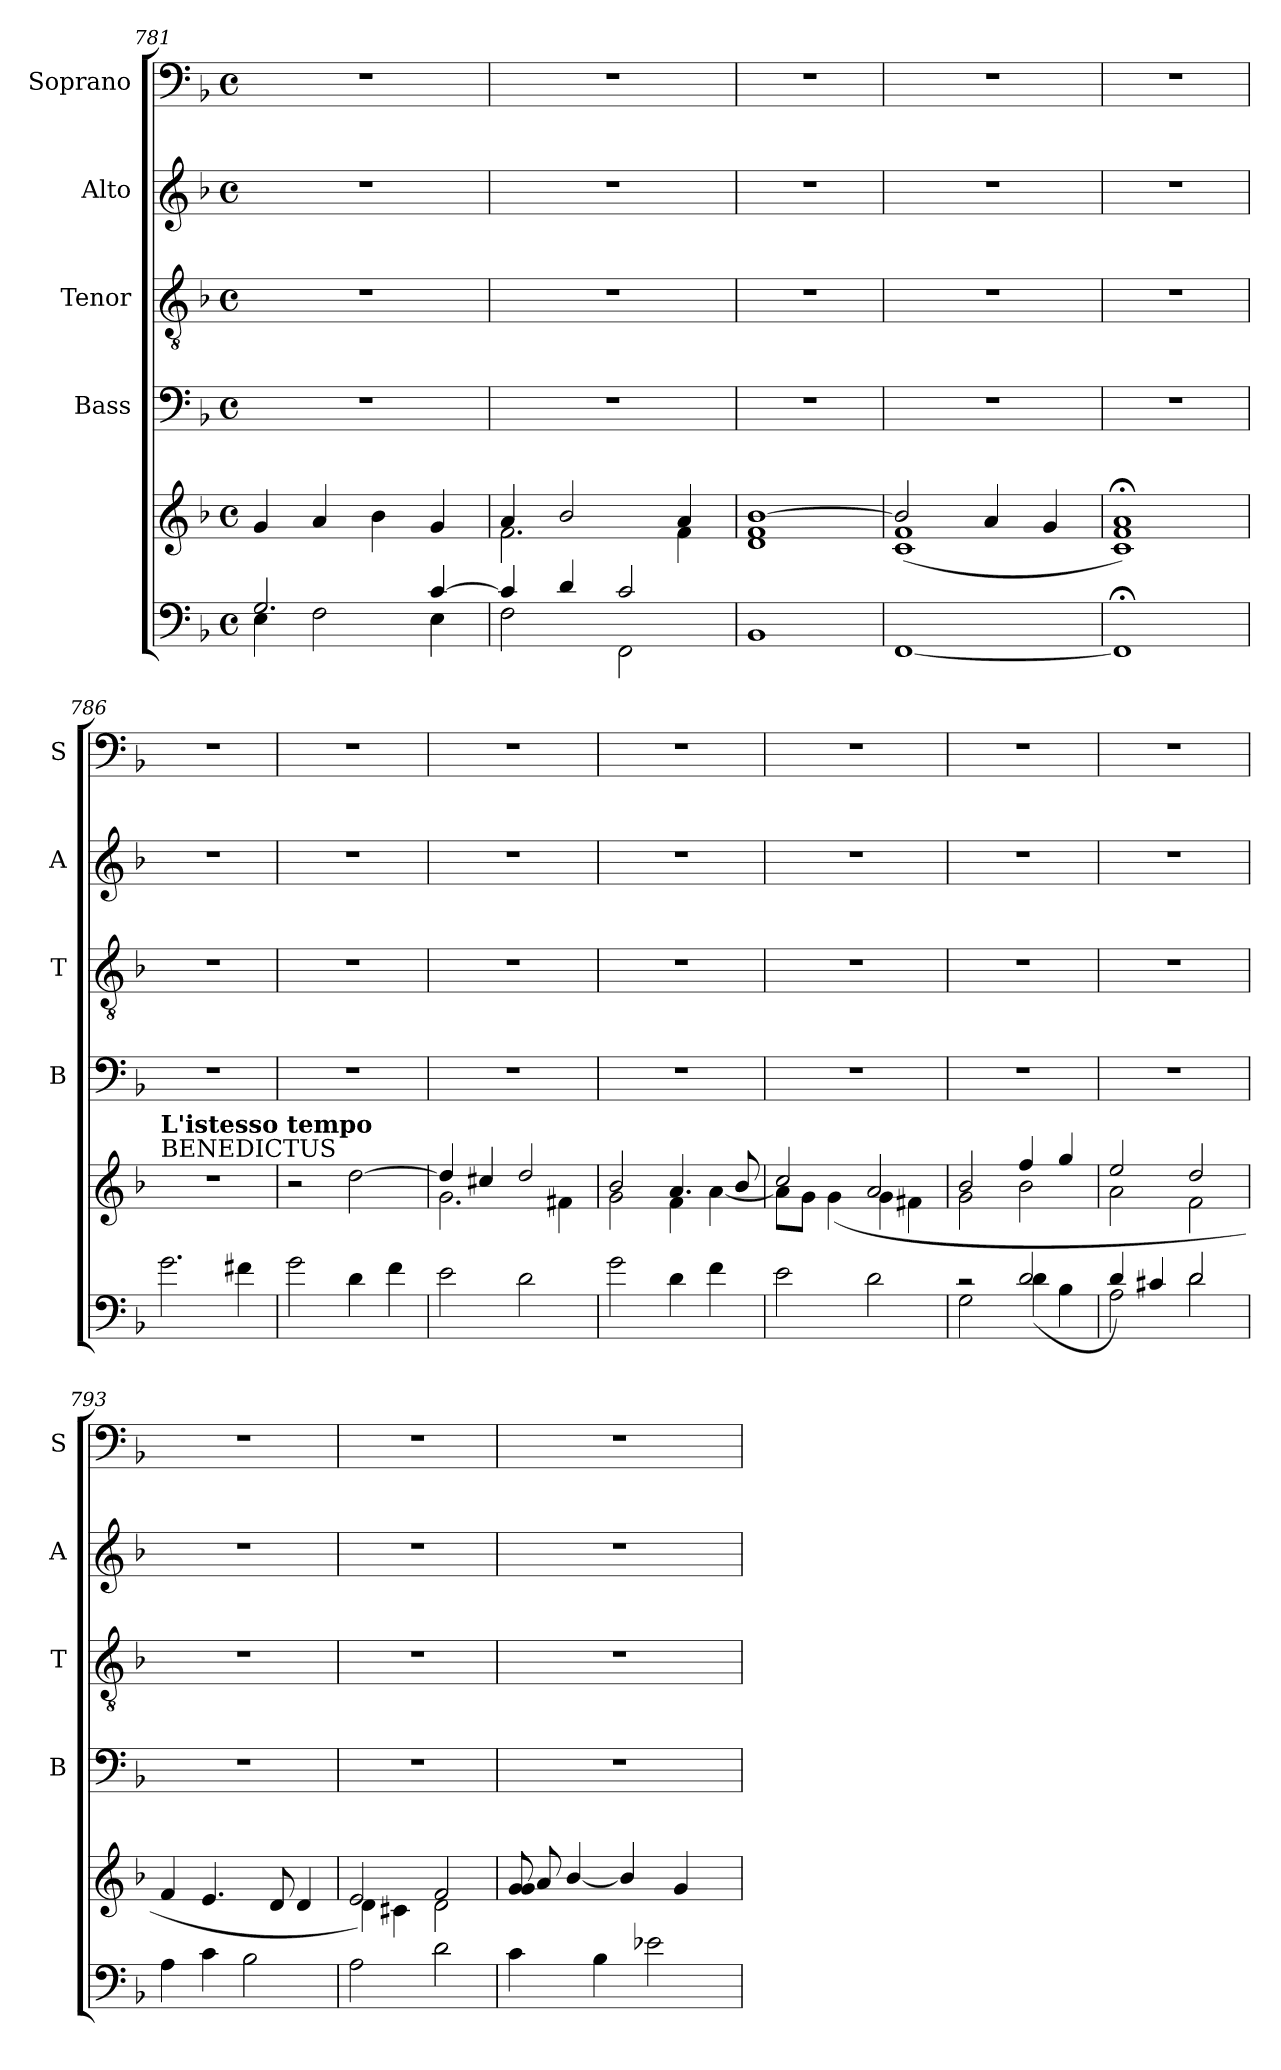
**kern	**kern	**kern	**kern	**kern	**kern
*part6	*part5	*part4	*part3	*part2	*part1
*staff6	*staff5	*staff4	*staff3	*staff2	*staff1
*	*	*I"Bass	*I"Tenor	*I"Alto	*I"Soprano
*	*	*I'B	*I'T	*I'A	*I'S
!!LO:LB:g=z
*clefF4	*clefG2	*clefF4	*clefGv2	*clefG2	*clefF4
*k[b-]	*k[b-]	*k[b-]	*k[b-]	*k[b-]	*k[b-]
*F:	*F:	*F:	*F:	*F:	*F:
*M4/4	*M4/4	*M4/4	*M4/4	*M4/4	*M4/4
*met(c)	*met(c)	*met(c)	*met(c)	*met(c)	*met(c)
=781	=781	=781	=781	=781	=781
*^	*	*	*	*	*
2.G/	4E\	4g/	1r	1r	1r	1r
.	2F\	4a/	.	.	.	.
.	.	4b-\	.	.	.	.
[>4c/	4E\	4g/	.	.	.	.
=782	=782	=782	=782	=782	=782	=782
*	*	*^	*	*	*	*
4c/]	2F\	4a/	2.f\	1r	1r	1r	1r
4d/	.	2b-/	.	.	.	.	.
2c/	2FF\	.	.	.	.	.	.
.	.	4a/	4f\	.	.	.	.
*v	*v	*	*	*	*	*	*
*	*v	*v	*	*	*	*
=783	=783	=783	=783	=783	=783
1BB-	1d 1f [>1b-	1r	1r	1r	1r
=784	=784	=784	=784	=784	=784
*	*^	*	*	*	*
[<1FF	2b-/]	(<1c 1f	1r	1r	1r	1r
.	4a/	.	.	.	.	.
.	4g/	.	.	.	.	.
*	*v	*v	*	*	*	*
=785	=785	=785	=785	=785	=785
1FF;]	1c; 1f; 1a;)	1r	1r	1r	1r
!!LO:LB:g=z
=786	=786	=786	=786	=786	=786
!	!LO:TX:a:t=BENEDICTUS	!	!	!	!
!	!LO:TX:a:B:t=L'istesso tempo	!	!	!	!
2.g\	1r	1r	1r	1r	1r
4f#X\	.	.	.	.	.
=787	=787	=787	=787	=787	=787
2g\	2r	1r	1r	1r	1r
4d\	[<2dd\	.	.	.	.
4f\	.	.	.	.	.
=788	=788	=788	=788	=788	=788
*	*^	*	*	*	*
2e\	4dd/]	2.g\	1r	1r	1r	1r
.	4cc#X/	.	.	.	.	.
2d\	2dd/	.	.	.	.	.
.	.	4f#X\	.	.	.	.
=789	=789	=789	=789	=789	=789	=789
2g\	2b-/	2g\	1r	1r	1r	1r
4d\	4.a/	4f\	.	.	.	.
4f\	.	[<4a\	.	.	.	.
.	8b-/	.	.	.	.	.
=790	=790	=790	=790	=790	=790	=790
2e\	2cc/	8a\L]	1r	1r	1r	1r
.	.	8g\J	.	.	.	.
.	.	(<4g\	.	.	.	.
2d\	(2a/	4g\	.	.	.	.
.	.	4f#X\	.	.	.	.
!!LO:LB:g=z
=791	=791	=791	=791	=791	=791	=791
*^	*	*	*	*	*	*
2rc	2G\	2b-/	2g\	1r	1r	1r	1r
2d/	(>4d\	4ff/	2b-\	.	.	.	.
.	4B-\	4gg/	.	.	.	.	.
=792	=792	=792	=792	=792	=792	=792	=792
4d/)	2A\	2ee/	2a\	1r	1r	1r	1r
4c#X/	.	.	.	.	.	.	.
2d/	2d\	2dd/	2f\	.	.	.	.
*v	*v	*	*	*	*	*	*
*	*v	*v	*	*	*	*
=793	=793	=793	=793	=793	=793
4A\	4f/	1r	1r	1r	1r
4c\	4.e/	.	.	.	.
2B-\	.	.	.	.	.
.	8d/	.	.	.	.
.	4d/	.	.	.	.
=794	=794	=794	=794	=794	=794
*	*^	*	*	*	*
2A\	2e/	4d\)	1r	1r	1r	1r
.	.	4c#X\	.	.	.	.
2d\	2f/	2d\	.	.	.	.
=795	=795	=795	=795	=795	=795	=795
4c\	8g/ 8g/	8a/	1r	1r	1r	1r
.	8ryy	[>4b-/	.	.	.	.
4B-\	2.ryy	.	.	.	.	.
.	.	4b-/]	.	.	.	.
2e-X\	.	.	.	.	.	.
.	.	4g/	.	.	.	.
.	.	8ryy	.	.	.	.
*	*v	*v	*	*	*	*
=	=	=	=	=	=
*-	*-	*-	*-	*-	*-
